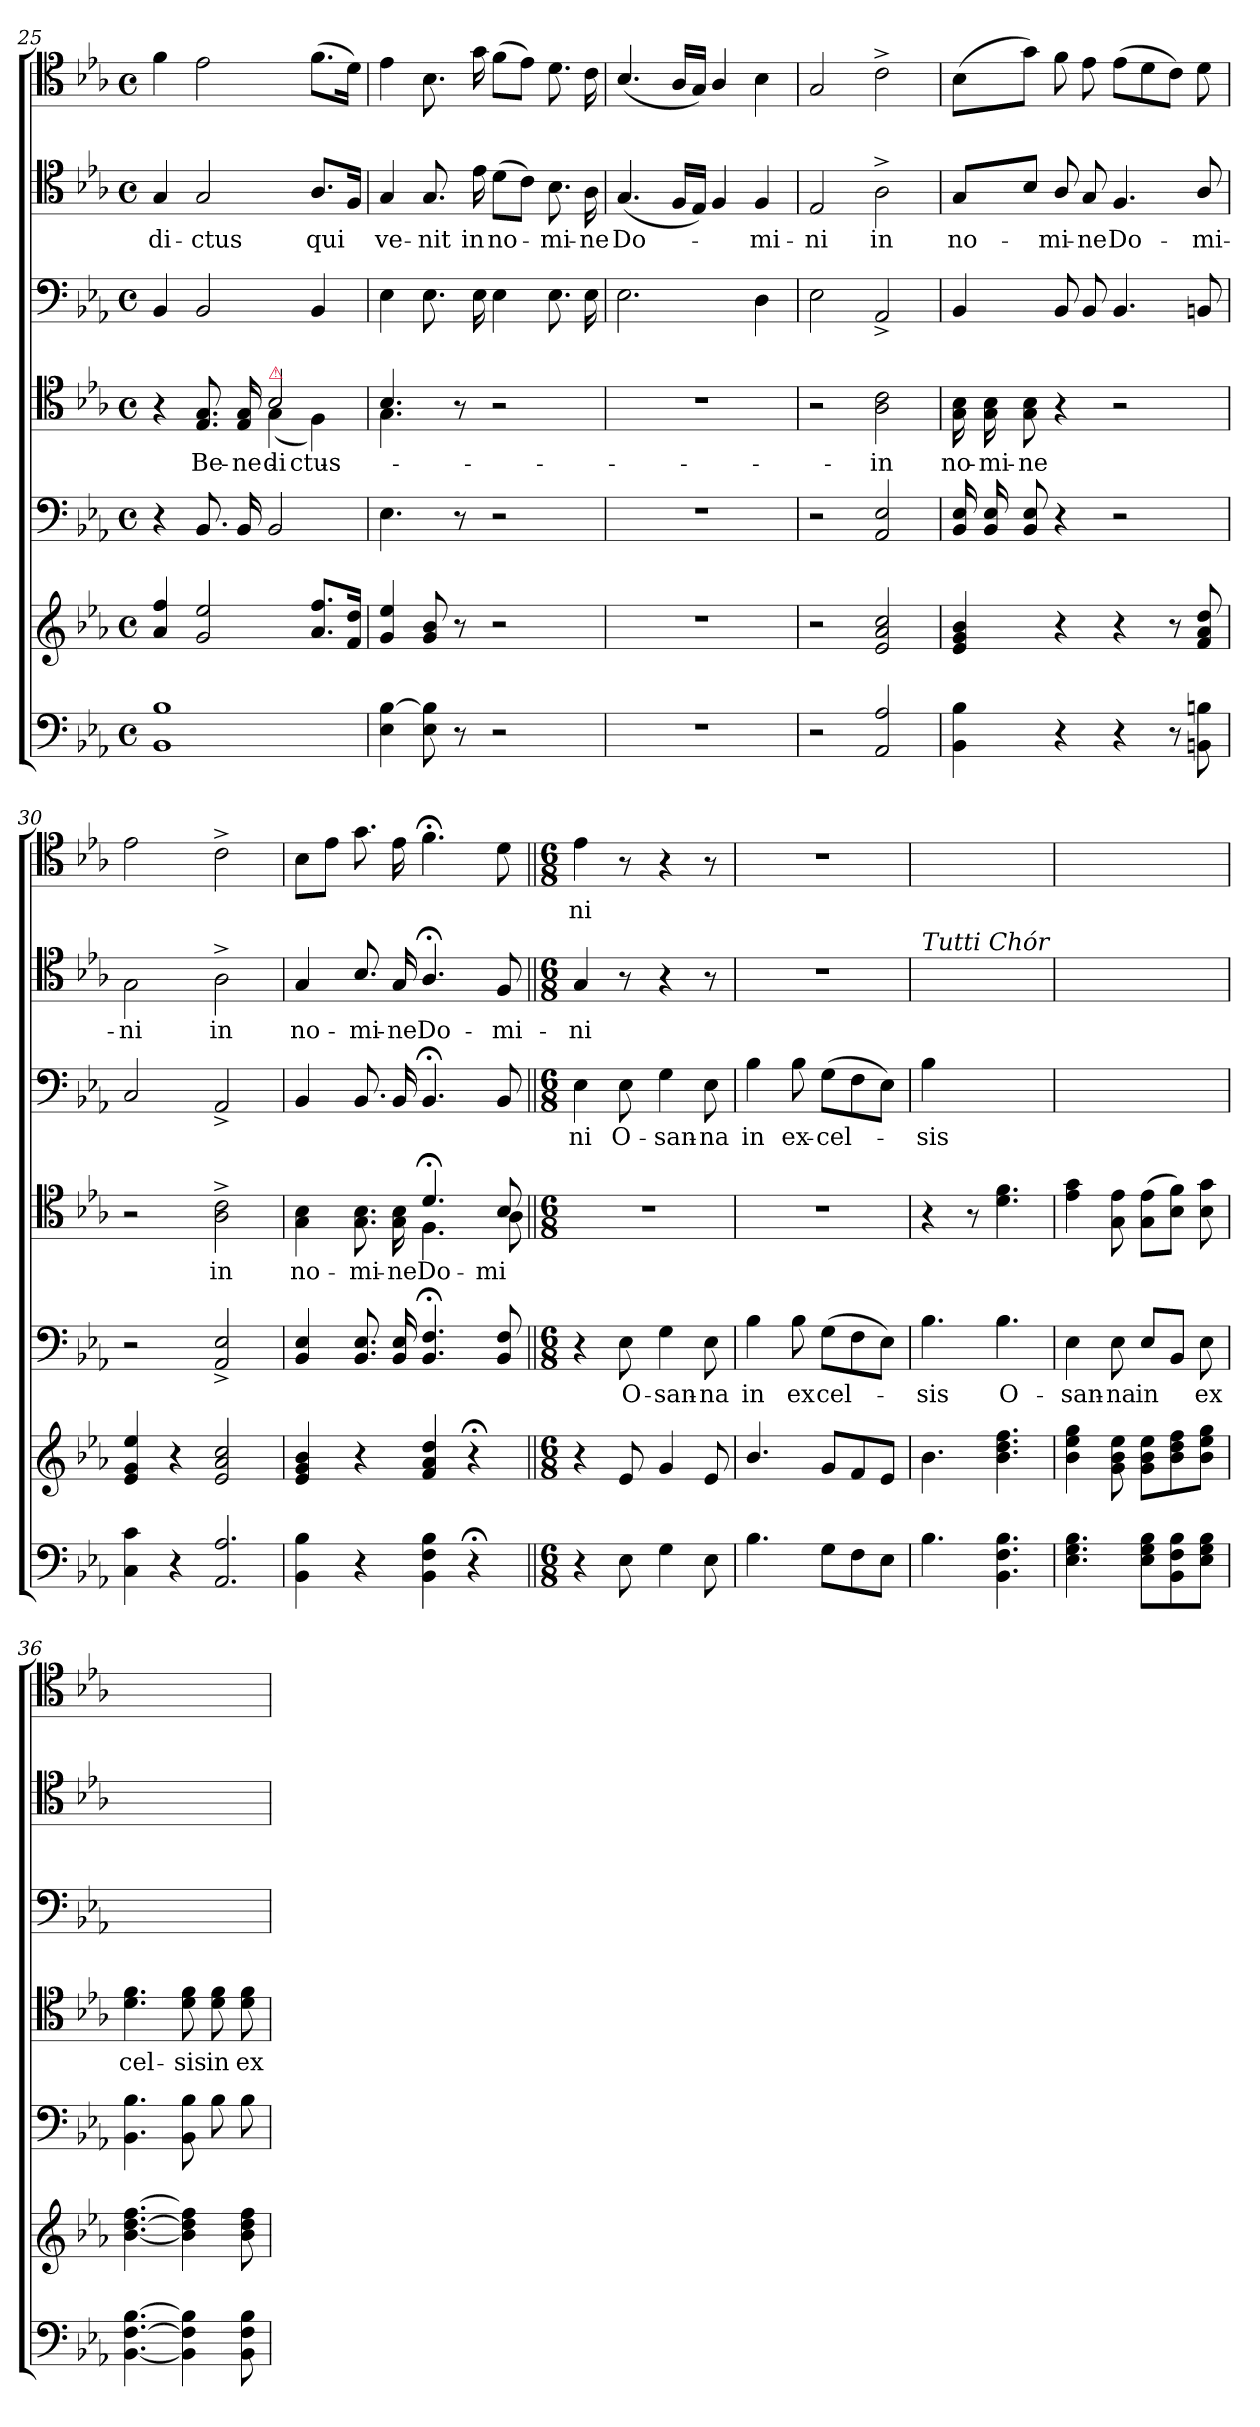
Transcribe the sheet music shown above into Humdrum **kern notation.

**kern	**kern	**kern	**text	**kern	**text	**kern	**text	**kern	**text	**kern	**text
*part6	*part6	*part5	*part5	*part4	*part4	*part3	*part3	*part2	*part2	*part1	*part1
*staff7	*staff6	*staff5	*staff5	*staff4	*staff4	*staff3	*staff3	*staff2	*staff2	*staff1	*staff1
*clefF4	*clefG2	*clefF4	*	*clefC4	*	*clefF4	*	*clefC4	*	*clefC4	*
*k[b-e-a-]	*k[b-e-a-]	*k[b-e-a-]	*	*k[b-e-a-]	*	*k[b-e-a-]	*	*k[b-e-a-]	*	*k[b-e-a-]	*
*M4/4	*M4/4	*M4/4	*	*M4/4	*	*M4/4	*	*M4/4	*	*M4/4	*
*met(c)	*met(c)	*met(c)	*	*met(c)	*	*met(c)	*	*met(c)	*	*met(c)	*
=25	=25	=25	=25	=25	=25	=25	=25	=25	=25	=25	=25
*	*	*	*	*^	*	*	*	*	*	*	*
1BB- 1B-	4a-/ 4ff/	4r	.	4r	4ryy	.	4BB-/	.	4G/	-di-	4f\	.
.	2g/ 2ee-/	8.BB-/	.	4ryy	8.E-/ 8.G/	Be-	2BB-/	.	2G/	-ctus	2e-\	.
.	.	16BB-/	.	.	16E-/ 16G/	-ne-	.	.	.	.	.	.
!	!	!	!	!LO:TX:a:color=crimson:t=⚠	!	!	!	!	!	!	!	!
.	.	2BB-/	.	2B-/	(>4G\	-di-	.	.	.	.	.	.
.	8.a-/ 8.ff/L	.	.	.	4F\)	-ctus	4BB-/	.	8.A-/L	qui	(8.f\L	.
.	16f/ 16dd/Jk	.	.	.	.	.	.	.	16F/Jk	.	16d\Jk)	.
=26	=26	=26	=26	=26	=26	=26	=26	=26	=26	=26	=26	=26
4E-\ [4B-\	4g/ 4ee-/	4.E-\	.	4.B-/	4.G\	.	4E-\	.	4G/	ve-	4e-\	.
8E-\ 8B-]\	8g/ 8b-/	.	.	.	.	.	8.E-\	.	8.G/	-nit	8.B-\	.
8r	8r	8r	.	8r	8ryy	.	.	.	.	.	.	.
.	.	.	.	.	.	.	16E-\	.	16e-\	in	16g\	.
2r	2r	2r	.	2r	2ryy	.	4E-\	.	(8d\L	no-	(8f\L	.
.	.	.	.	.	.	.	.	.	8c\J)	.	8e-\J)	.
.	.	.	.	.	.	.	8.E-\	.	8.B-\	-mi-	8.d\	.
.	.	.	.	.	.	.	16E-\	.	16A-\	-ne	16c\	.
*	*	*	*	*v	*v	*	*	*	*	*	*	*
=27	=27	=27	=27	=27	=27	=27	=27	=27	=27	=27	=27
1r	1r	1r	.	1r	.	2.E-\	.	(4.G/	Do-	(4.B-/	.
.	.	.	.	.	.	.	.	16F/LL	.	16A-/LL	.
.	.	.	.	.	.	.	.	16E-/JJ)	.	16G/JJ)	.
.	.	.	.	.	.	.	.	4F/	.	4A-/	.
.	.	.	.	.	.	4D\	.	4F/	-mi-	4B-\	.
=28	=28	=28	=28	=28	=28	=28	=28	=28	=28	=28	=28
2r	2r	2r	.	2r	.	2E-\	.	2E-/	-ni	2G/	.
2AA-/ 2A-/	2e-/ 2a-/ 2cc/	2AA-/ 2E-/	.	2A-\ 2c\	in	2AA-^>/	.	2A-^\	in	2c^\	.
=29	=29	=29	=29	=29	=29	=29	=29	=29	=29	=29	=29
4BB-\ 4B-\	4e-/ 4g/ 4b-/	16BB-/ 16E-/	.	16G\ 16B-\	no-	4BB-/	.	8G/L	no-	(8B-\L	.
.	.	16BB-/ 16E-/	.	16G\ 16B-\	-mi-	.	.	.	.	.	.
.	.	8BB-/ 8E-/	.	8G\ 8B-\	-ne	.	.	8B-/J	.	8g\J)	.
4r	4r	4r	.	4r	.	8BB-/	.	8A-/	-mi-	8f\	.
.	.	.	.	.	.	8BB-/	.	8G/	-ne	8e-\	.
4r	4r	2r	.	2r	.	4.BB-/	.	4.F/	Do-	(8e-\L	.
.	.	.	.	.	.	.	.	.	.	8d\	.
8r	8r	.	.	.	.	.	.	.	.	8c\J)	.
8BBn\ 8Bn\	8f/ 8a-/ 8dd/	.	.	.	.	8BBn/	.	8A-/	-mi-	8d\	.
=30	=30	=30	=30	=30	=30	=30	=30	=30	=30	=30	=30
4C\ 4c\	4e-/ 4g/ 4ee-/	2r	.	2r	.	2C/	.	2G\	-ni	2e-\	.
4r	4r	.	.	.	.	.	.	.	.	.	.
!LO:N:vis=2.	!	!	!	!	!	!	!	!	!	!	!
2AA-/ 2A-/	2e-/ 2a-/ 2cc/	2AA-^>/ 2E-^>/	.	2A-^\ 2c^\	in	2AA-^>/	.	2A-^\	in	2c^\	.
=31	=31	=31	=31	=31	=31	=31	=31	=31	=31	=31	=31
*	*	*	*	*^	*	*	*	*	*	*	*
4BB-\ 4B-\	4e-/ 4g/ 4b-/	4BB-/ 4E-/	.	4G\ 4B-\	2ryy	no-	4BB-/	.	4G/	no-	8B-\L	.
.	.	.	.	.	.	.	.	.	.	.	8e-\J	.
4r	4r	8.BB-/ 8.E-/	.	8.G\ 8.B-\	.	-mi-	8.BB-/	.	8.B-/	-mi-	8.g\	.
.	.	16BB-/ 16E-/	.	16G\ 16B-\	.	-ne	16BB-/	.	16G/	-ne	16e-\	.
4BB-\ 4F\ 4B-\	4f/ 4a-/ 4dd/	4.BB-;</ 4.F;</	.	4.d;</	4.F\	Do-	4.BB-;</	.	4.A-;</	Do-	4.f;<\	.
4r;<	4r;<	.	.	.	.	.	.	.	.	.	.	.
.	.	8BB-/ 8F/	.	8B-/	8A-\	-mi	8BB-/	.	8F/	-mi-	8d\	.
*	*	*	*	*v	*v	*	*	*	*	*	*	*
=32||	=32||	=32||	=32||	=32||	=32||	=32||	=32||	=32||	=32||	=32||	=32||
*M6/8	*M6/8	*M6/8	*	*M6/8	*	*M6/8	*	*M6/8	*	*M6/8	*
4r	4r	4r	.	2.r	.	4E-\	ni	4G/	-ni	4e-\	ni
8E-\	8e-/	8E-\	O-	.	.	8E-\	O-	8r	.	8r	.
4G\	4g/	4G\	-san-	.	.	4G\	-san-	4r	.	4r	.
8E-\	8e-/	8E-\	-na	.	.	8E-\	-na	8r	.	8r	.
=33	=33	=33	=33	=33	=33	=33	=33	=33	=33	=33	=33
4.B-\	4.b-/	4B-\	in	2.r	.	4B-\	in	2.r	.	2.r	.
.	.	8B-\	ex	.	.	8B-\	ex-	.	.	.	.
8G\L	8g/L	(8G\L	cel-	.	.	(8G\L	-cel-	.	.	.	.
8F\	8f/	8F\	.	.	.	8F\	.	.	.	.	.
8E-\J	8e-/J	8E-\J)	.	.	.	8E-\J)	.	.	.	.	.
=34	=34	=34	=34	=34	=34	=34	=34	=34	=34	=34	=34
!	!	!	!	!	!	!	!	!LO:TX:a:i:t=Tutti Chór	!	!	!
4.B-\	4.b-\	4.B-\	-sis	4r	.	4B-\	-sis	2.ryy	.	2.ryy	.
.	.	.	.	8r	.	2ryy	.	.	.	.	.
4.BB-\ 4.F\ 4.B-\	4.b-\ 4.dd\ 4.ff\	4.B-\	O-	4.d\ 4.f\	.	.	.	.	.	.	.
=35	=35	=35	=35	=35	=35	=35	=35	=35	=35	=35	=35
4.E-\ 4.G\ 4.B-\	4b-\ 4ee-\ 4gg\	4E-\	-san-	4e-\ 4g\	.	2.ryy	.	2.ryy	.	2.ryy	.
.	8g\ 8b-\ 8ee-\	8E-\	-na	8G\ 8e-\	.	.	.	.	.	.	.
8E-\ 8G\ 8B-\L	8g\ 8b-\ 8ee-\L	8E-/L	in	(8G\ 8e-\L	.	.	.	.	.	.	.
8BB-\ 8F\ 8B-\	8b-\ 8dd\ 8ff\	8BB-/J	.	8B-\ 8f\J)	.	.	.	.	.	.	.
8E-\ 8G\ 8B-\J	8b-\ 8ee-\ 8gg\J	8E-\	ex	8B-\ 8g\	.	.	.	.	.	.	.
=36	=36	=36	=36	=36	=36	=36	=36	=36	=36	=36	=36
[4.BB-\ [4.F\ [4.B-\	[4.b-\ [4.dd\ [4.ff\	4.BB-\ 4.B-\	.	4.d\ 4.f\	cel-	2.ryy	.	2.ryy	.	2.ryy	.
4BB-]\ 4F]\ 4B-]\	4b-]\ 4dd]\ 4ff]\	8BB-\ 8B-\	.	8d\ 8f\	-sis	.	.	.	.	.	.
.	.	8B-\	.	8d\ 8f\	in	.	.	.	.	.	.
8BB-\ 8F\ 8B-\	8b-\ 8dd\ 8ff\	8B-\	.	8d\ 8f\	ex-	.	.	.	.	.	.
=	=	=	=	=	=	=	=	=	=	=	=
*-	*-	*-	*-	*-	*-	*-	*-	*-	*-	*-	*-
